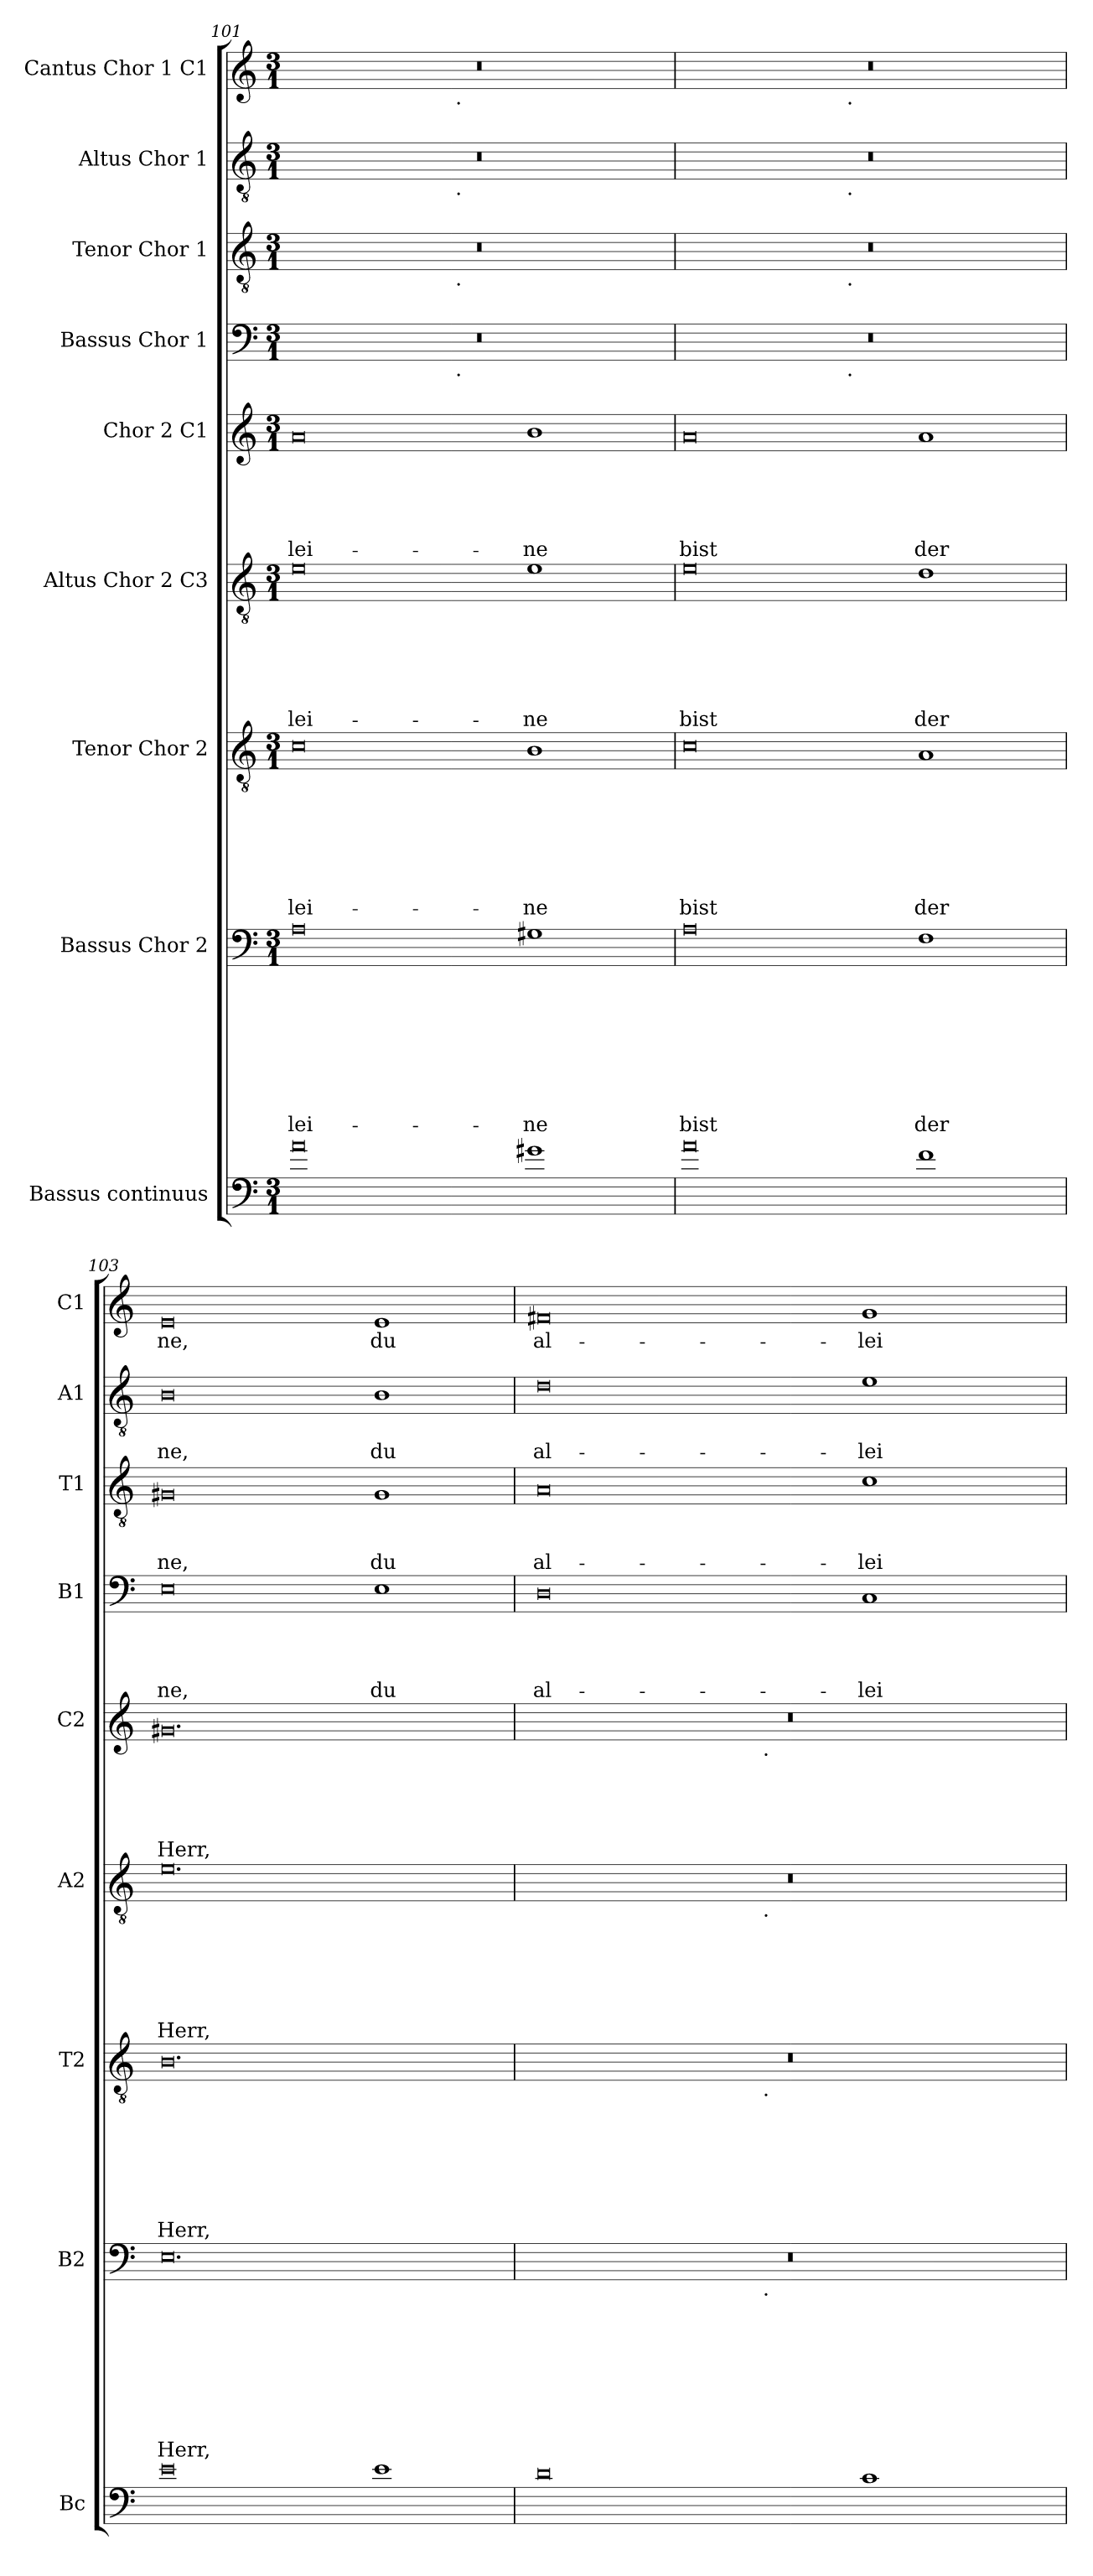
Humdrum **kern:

**kern	**kern	**text	**text	**text	**text	**text	**text	**text	**text	**kern	**text	**text	**text	**text	**text	**text	**text	**kern	**text	**text	**text	**text	**text	**text	**kern	**text	**text	**text	**text	**text	**kern	**text	**text	**text	**text	**kern	**text	**text	**text	**kern	**text	**text	**kern	**text
*part9	*part8	*part8	*part8	*part8	*part8	*part8	*part8	*part8	*part8	*part7	*part7	*part7	*part7	*part7	*part7	*part7	*part7	*part6	*part6	*part6	*part6	*part6	*part6	*part6	*part5	*part5	*part5	*part5	*part5	*part5	*part4	*part4	*part4	*part4	*part4	*part3	*part3	*part3	*part3	*part2	*part2	*part2	*part1	*part1
*staff9	*staff8	*staff8	*staff8	*staff8	*staff8	*staff8	*staff8	*staff8	*staff8	*staff7	*staff7	*staff7	*staff7	*staff7	*staff7	*staff7	*staff7	*staff6	*staff6	*staff6	*staff6	*staff6	*staff6	*staff6	*staff5	*staff5	*staff5	*staff5	*staff5	*staff5	*staff4	*staff4	*staff4	*staff4	*staff4	*staff3	*staff3	*staff3	*staff3	*staff2	*staff2	*staff2	*staff1	*staff1
*I"Bassus continuus	*I"Bassus Chor 2	*	*	*	*	*	*	*	*	*I"Tenor Chor 2	*	*	*	*	*	*	*	*I"Altus Chor 2 C3	*	*	*	*	*	*	*I"Chor 2 C1	*	*	*	*	*	*I"Bassus Chor 1	*	*	*	*	*I"Tenor Chor 1	*	*	*	*I"Altus Chor 1	*	*	*I"Cantus Chor 1 C1	*
*I'Bc	*I'B2	*	*	*	*	*	*	*	*	*I'T2	*	*	*	*	*	*	*	*I'A2	*	*	*	*	*	*	*I'C2	*	*	*	*	*	*I'B1	*	*	*	*	*I'T1	*	*	*	*I'A1	*	*	*I'C1	*
*clefF4	*clefF4	*	*	*	*	*	*	*	*	*clefGv2	*	*	*	*	*	*	*	*clefGv2	*	*	*	*	*	*	*clefG2	*	*	*	*	*	*clefF4	*	*	*	*	*clefGv2	*	*	*	*clefGv2	*	*	*clefG2	*
*ITrd7c12	*	*	*	*	*	*	*	*	*	*	*	*	*	*	*	*	*	*	*	*	*	*	*	*	*	*	*	*	*	*	*	*	*	*	*	*	*	*	*	*	*	*	*	*
*k[]	*k[]	*	*	*	*	*	*	*	*	*k[]	*	*	*	*	*	*	*	*k[]	*	*	*	*	*	*	*k[]	*	*	*	*	*	*k[]	*	*	*	*	*k[]	*	*	*	*k[]	*	*	*k[]	*
*C:	*C:	*	*	*	*	*	*	*	*	*C:	*	*	*	*	*	*	*	*C:	*	*	*	*	*	*	*C:	*	*	*	*	*	*C:	*	*	*	*	*C:	*	*	*	*C:	*	*	*C:	*
*M3/1	*M3/1	*	*	*	*	*	*	*	*	*M3/1	*	*	*	*	*	*	*	*M3/1	*	*	*	*	*	*	*M3/1	*	*	*	*	*	*M3/1	*	*	*	*	*M3/1	*	*	*	*M3/1	*	*	*M3/1	*
=101	=101	=101	=101	=101	=101	=101	=101	=101	=101	=101	=101	=101	=101	=101	=101	=101	=101	=101	=101	=101	=101	=101	=101	=101	=101	=101	=101	=101	=101	=101	=101	=101	=101	=101	=101	=101	=101	=101	=101	=101	=101	=101	=101	=101
!	!	!	!	!	!	!	!	!	!LO:LY:b	!	!	!	!	!	!	!	!LO:LY:b	!	!	!	!	!	!	!LO:LY:b	!	!	!	!	!	!LO:LY:b	!	!	!	!	!	!	!	!	!	!	!	!	!	!
*	*	*	*	*	*	*	*	*	*	*	*	*	*	*	*	*	*	*	*	*	*	*	*	*	*	*	*	*	*	*	*^	*	*	*	*	*^	*	*	*	*^	*	*	*^	*
0A	0A	.	.	.	.	.	.	.	-lei-	0c	.	.	.	.	.	.	-lei-	0e	.	.	.	.	.	-lei-	0a	.	.	.	.	-lei-	0.r	1ryy	.	.	.	.	0.r	1ryy	.	.	.	0.r	1ryy	.	.	0.r	1ryy	.
.	.	.	.	.	.	.	.	.	.	.	.	.	.	.	.	.	.	.	.	.	.	.	.	.	.	.	.	.	.	.	.	4..ryy	.	.	.	.	.	4..ryy	.	.	.	.	4..ryy	.	.	.	4..ryy	.
!	!	!	!	!	!	!	!	!	!	!	!	!	!	!	!	!	!	!	!	!	!	!	!	!	!	!	!	!	!	!	!	!	!	!	!	!	!	!	!	!	!	!	!	!	!	!	!LO:TX:b:t=.	!
!	!	!	!	!	!	!	!	!	!	!	!	!	!	!	!	!	!	!	!	!	!	!	!	!	!	!	!	!	!	!	!	!	!	!	!	!	!	!	!	!	!	!	!LO:TX:b:t=.	!	!	!	!	!
!	!	!	!	!	!	!	!	!	!	!	!	!	!	!	!	!	!	!	!	!	!	!	!	!	!	!	!	!	!	!	!	!	!	!	!	!	!	!LO:TX:b:t=.	!	!	!	!	!	!	!	!	!	!
!	!	!	!	!	!	!	!	!	!	!	!	!	!	!	!	!	!	!	!	!	!	!	!	!	!	!	!	!	!	!	!	!LO:TX:b:t=.	!	!	!	!	!	!	!	!	!	!	!	!	!	!	!	!
.	.	.	.	.	.	.	.	.	.	.	.	.	.	.	.	.	.	.	.	.	.	.	.	.	.	.	.	.	.	.	.	1ryy	.	.	.	.	.	1ryy	.	.	.	.	1ryy	.	.	.	1ryy	.
!	!	!	!	!	!	!	!	!	!LO:LY:b	!	!	!	!	!	!	!	!LO:LY:b	!	!	!	!	!	!	!LO:LY:b	!	!	!	!	!	!LO:LY:b	!	!	!	!	!	!	!	!	!	!	!	!	!	!	!	!	!	!
1G#X	1G#X	.	.	.	.	.	.	.	-ne	1B	.	.	.	.	.	.	-ne	1e	.	.	.	.	.	-ne	1b	.	.	.	.	-ne	.	.	.	.	.	.	.	.	.	.	.	.	.	.	.	.	.	.
.	.	.	.	.	.	.	.	.	.	.	.	.	.	.	.	.	.	.	.	.	.	.	.	.	.	.	.	.	.	.	.	2ryy	.	.	.	.	.	2ryy	.	.	.	.	2ryy	.	.	.	2ryy	.
.	.	.	.	.	.	.	.	.	.	.	.	.	.	.	.	.	.	.	.	.	.	.	.	.	.	.	.	.	.	.	.	16ryy	.	.	.	.	.	16ryy	.	.	.	.	16ryy	.	.	.	16ryy	.
=102	=102	=102	=102	=102	=102	=102	=102	=102	=102	=102	=102	=102	=102	=102	=102	=102	=102	=102	=102	=102	=102	=102	=102	=102	=102	=102	=102	=102	=102	=102	=102	=102	=102	=102	=102	=102	=102	=102	=102	=102	=102	=102	=102	=102	=102	=102	=102	=102
!	!	!	!	!	!	!	!	!	!LO:LY:b	!	!	!	!	!	!	!	!LO:LY:b	!	!	!	!	!	!	!LO:LY:b	!	!	!	!	!	!LO:LY:b	!	!	!	!	!	!	!	!	!	!	!	!	!	!	!	!	!	!
0A	0A	.	.	.	.	.	.	.	bist	0c	.	.	.	.	.	.	bist	0e	.	.	.	.	.	bist	0a	.	.	.	.	bist	0.r	1ryy	.	.	.	.	0.r	1ryy	.	.	.	0.r	1ryy	.	.	0.r	1ryy	.
.	.	.	.	.	.	.	.	.	.	.	.	.	.	.	.	.	.	.	.	.	.	.	.	.	.	.	.	.	.	.	.	4..ryy	.	.	.	.	.	4..ryy	.	.	.	.	4..ryy	.	.	.	4..ryy	.
!	!	!	!	!	!	!	!	!	!	!	!	!	!	!	!	!	!	!	!	!	!	!	!	!	!	!	!	!	!	!	!	!	!	!	!	!	!	!	!	!	!	!	!	!	!	!	!LO:TX:b:t=.	!
!	!	!	!	!	!	!	!	!	!	!	!	!	!	!	!	!	!	!	!	!	!	!	!	!	!	!	!	!	!	!	!	!	!	!	!	!	!	!	!	!	!	!	!LO:TX:b:t=.	!	!	!	!	!
!	!	!	!	!	!	!	!	!	!	!	!	!	!	!	!	!	!	!	!	!	!	!	!	!	!	!	!	!	!	!	!	!	!	!	!	!	!	!LO:TX:b:t=.	!	!	!	!	!	!	!	!	!	!
!	!	!	!	!	!	!	!	!	!	!	!	!	!	!	!	!	!	!	!	!	!	!	!	!	!	!	!	!	!	!	!	!LO:TX:b:t=.	!	!	!	!	!	!	!	!	!	!	!	!	!	!	!	!
.	.	.	.	.	.	.	.	.	.	.	.	.	.	.	.	.	.	.	.	.	.	.	.	.	.	.	.	.	.	.	.	1ryy	.	.	.	.	.	1ryy	.	.	.	.	1ryy	.	.	.	1ryy	.
!	!	!	!	!	!	!	!	!	!LO:LY:b	!	!	!	!	!	!	!	!LO:LY:b	!	!	!	!	!	!	!LO:LY:b	!	!	!	!	!	!LO:LY:b	!	!	!	!	!	!	!	!	!	!	!	!	!	!	!	!	!	!
1F	1F	.	.	.	.	.	.	.	der	1A	.	.	.	.	.	.	der	1d	.	.	.	.	.	der	1a	.	.	.	.	der	.	.	.	.	.	.	.	.	.	.	.	.	.	.	.	.	.	.
.	.	.	.	.	.	.	.	.	.	.	.	.	.	.	.	.	.	.	.	.	.	.	.	.	.	.	.	.	.	.	.	2ryy	.	.	.	.	.	2ryy	.	.	.	.	2ryy	.	.	.	2ryy	.
.	.	.	.	.	.	.	.	.	.	.	.	.	.	.	.	.	.	.	.	.	.	.	.	.	.	.	.	.	.	.	.	16ryy	.	.	.	.	.	16ryy	.	.	.	.	16ryy	.	.	.	16ryy	.
=103	=103	=103	=103	=103	=103	=103	=103	=103	=103	=103	=103	=103	=103	=103	=103	=103	=103	=103	=103	=103	=103	=103	=103	=103	=103	=103	=103	=103	=103	=103	=103	=103	=103	=103	=103	=103	=103	=103	=103	=103	=103	=103	=103	=103	=103	=103	=103	=103
!	!	!	!	!	!	!	!	!	!LO:LY:b	!	!	!	!	!	!	!	!LO:LY:b	!	!	!	!	!	!	!LO:LY:b	!	!	!	!	!	!LO:LY:b	!	!	!	!	!	!LO:LY:b	!	!	!	!	!LO:LY:b	!	!	!	!LO:LY:b	!	!	!LO:LY:b
*	*	*	*	*	*	*	*	*	*	*	*	*	*	*	*	*	*	*	*	*	*	*	*	*	*	*	*	*	*	*	*v	*v	*	*	*	*	*	*	*	*	*	*v	*v	*	*	*v	*v	*
*	*	*	*	*	*	*	*	*	*	*	*	*	*	*	*	*	*	*	*	*	*	*	*	*	*	*	*	*	*	*	*	*	*	*	*	*v	*v	*	*	*	*	*	*	*	*
0E	0.E	.	.	.	.	.	.	.	Herr,	0.B	.	.	.	.	.	.	Herr,	0.e	.	.	.	.	.	Herr,	0.g#X	.	.	.	.	Herr,	0E	.	.	.	-ne,	0G#X	.	.	-ne,	0B	.	-ne,	0e	-ne,
!	!	!	!	!	!	!	!	!	!	!	!	!	!	!	!	!	!	!	!	!	!	!	!	!	!	!	!	!	!	!	!	!	!	!	!LO:LY:b	!	!	!	!LO:LY:b	!	!	!LO:LY:b	!	!LO:LY:b
1E	.	.	.	.	.	.	.	.	.	.	.	.	.	.	.	.	.	.	.	.	.	.	.	.	.	.	.	.	.	.	1E	.	.	.	du	1G#	.	.	du	1B	.	du	1e	du
=104	=104	=104	=104	=104	=104	=104	=104	=104	=104	=104	=104	=104	=104	=104	=104	=104	=104	=104	=104	=104	=104	=104	=104	=104	=104	=104	=104	=104	=104	=104	=104	=104	=104	=104	=104	=104	=104	=104	=104	=104	=104	=104	=104	=104
!	!	!	!	!	!	!	!	!	!	!	!	!	!	!	!	!	!	!	!	!	!	!	!	!	!	!	!	!	!	!	!	!	!	!	!LO:LY:b	!	!	!	!LO:LY:b	!	!	!LO:LY:b	!	!LO:LY:b
*	*^	*	*	*	*	*	*	*	*	*^	*	*	*	*	*	*	*	*^	*	*	*	*	*	*	*^	*	*	*	*	*	*	*	*	*	*	*	*	*	*	*	*	*	*	*
0D	0.r	1ryy	.	.	.	.	.	.	.	.	0.r	1ryy	.	.	.	.	.	.	.	0.r	1ryy	.	.	.	.	.	.	0.r	1ryy	.	.	.	.	.	0D	.	.	.	al-	0A	.	.	al-	0d	.	al-	0f#X	al-
.	.	4..ryy	.	.	.	.	.	.	.	.	.	4..ryy	.	.	.	.	.	.	.	.	4..ryy	.	.	.	.	.	.	.	4..ryy	.	.	.	.	.	.	.	.	.	.	.	.	.	.	.	.	.	.	.
!	!	!	!	!	!	!	!	!	!	!	!	!	!	!	!	!	!	!	!	!	!	!	!	!	!	!	!	!	!LO:TX:b:t=.	!	!	!	!	!	!	!	!	!	!	!	!	!	!	!	!	!	!	!
!	!	!	!	!	!	!	!	!	!	!	!	!	!	!	!	!	!	!	!	!	!LO:TX:b:t=.	!	!	!	!	!	!	!	!	!	!	!	!	!	!	!	!	!	!	!	!	!	!	!	!	!	!	!
!	!	!	!	!	!	!	!	!	!	!	!	!LO:TX:b:t=.	!	!	!	!	!	!	!	!	!	!	!	!	!	!	!	!	!	!	!	!	!	!	!	!	!	!	!	!	!	!	!	!	!	!	!	!
!	!	!LO:TX:b:t=.	!	!	!	!	!	!	!	!	!	!	!	!	!	!	!	!	!	!	!	!	!	!	!	!	!	!	!	!	!	!	!	!	!	!	!	!	!	!	!	!	!	!	!	!	!	!
.	.	1ryy	.	.	.	.	.	.	.	.	.	1ryy	.	.	.	.	.	.	.	.	1ryy	.	.	.	.	.	.	.	1ryy	.	.	.	.	.	.	.	.	.	.	.	.	.	.	.	.	.	.	.
!	!	!	!	!	!	!	!	!	!	!	!	!	!	!	!	!	!	!	!	!	!	!	!	!	!	!	!	!	!	!	!	!	!	!	!	!	!	!	!LO:LY:b	!	!	!	!LO:LY:b	!	!	!LO:LY:b	!	!LO:LY:b
1C	.	.	.	.	.	.	.	.	.	.	.	.	.	.	.	.	.	.	.	.	.	.	.	.	.	.	.	.	.	.	.	.	.	.	1C	.	.	.	-lei-	1c	.	.	-lei-	1e	.	-lei-	1g	-lei-
.	.	2ryy	.	.	.	.	.	.	.	.	.	2ryy	.	.	.	.	.	.	.	.	2ryy	.	.	.	.	.	.	.	2ryy	.	.	.	.	.	.	.	.	.	.	.	.	.	.	.	.	.	.	.
.	.	16ryy	.	.	.	.	.	.	.	.	.	16ryy	.	.	.	.	.	.	.	.	16ryy	.	.	.	.	.	.	.	16ryy	.	.	.	.	.	.	.	.	.	.	.	.	.	.	.	.	.	.	.
*	*v	*v	*	*	*	*	*	*	*	*	*	*	*	*	*	*	*	*	*	*v	*v	*	*	*	*	*	*	*v	*v	*	*	*	*	*	*	*	*	*	*	*	*	*	*	*	*	*	*	*
*	*	*	*	*	*	*	*	*	*	*v	*v	*	*	*	*	*	*	*	*	*	*	*	*	*	*	*	*	*	*	*	*	*	*	*	*	*	*	*	*	*	*	*	*	*	*
=	=	=	=	=	=	=	=	=	=	=	=	=	=	=	=	=	=	=	=	=	=	=	=	=	=	=	=	=	=	=	=	=	=	=	=	=	=	=	=	=	=	=	=	=
*-	*-	*-	*-	*-	*-	*-	*-	*-	*-	*-	*-	*-	*-	*-	*-	*-	*-	*-	*-	*-	*-	*-	*-	*-	*-	*-	*-	*-	*-	*-	*-	*-	*-	*-	*-	*-	*-	*-	*-	*-	*-	*-	*-	*-
